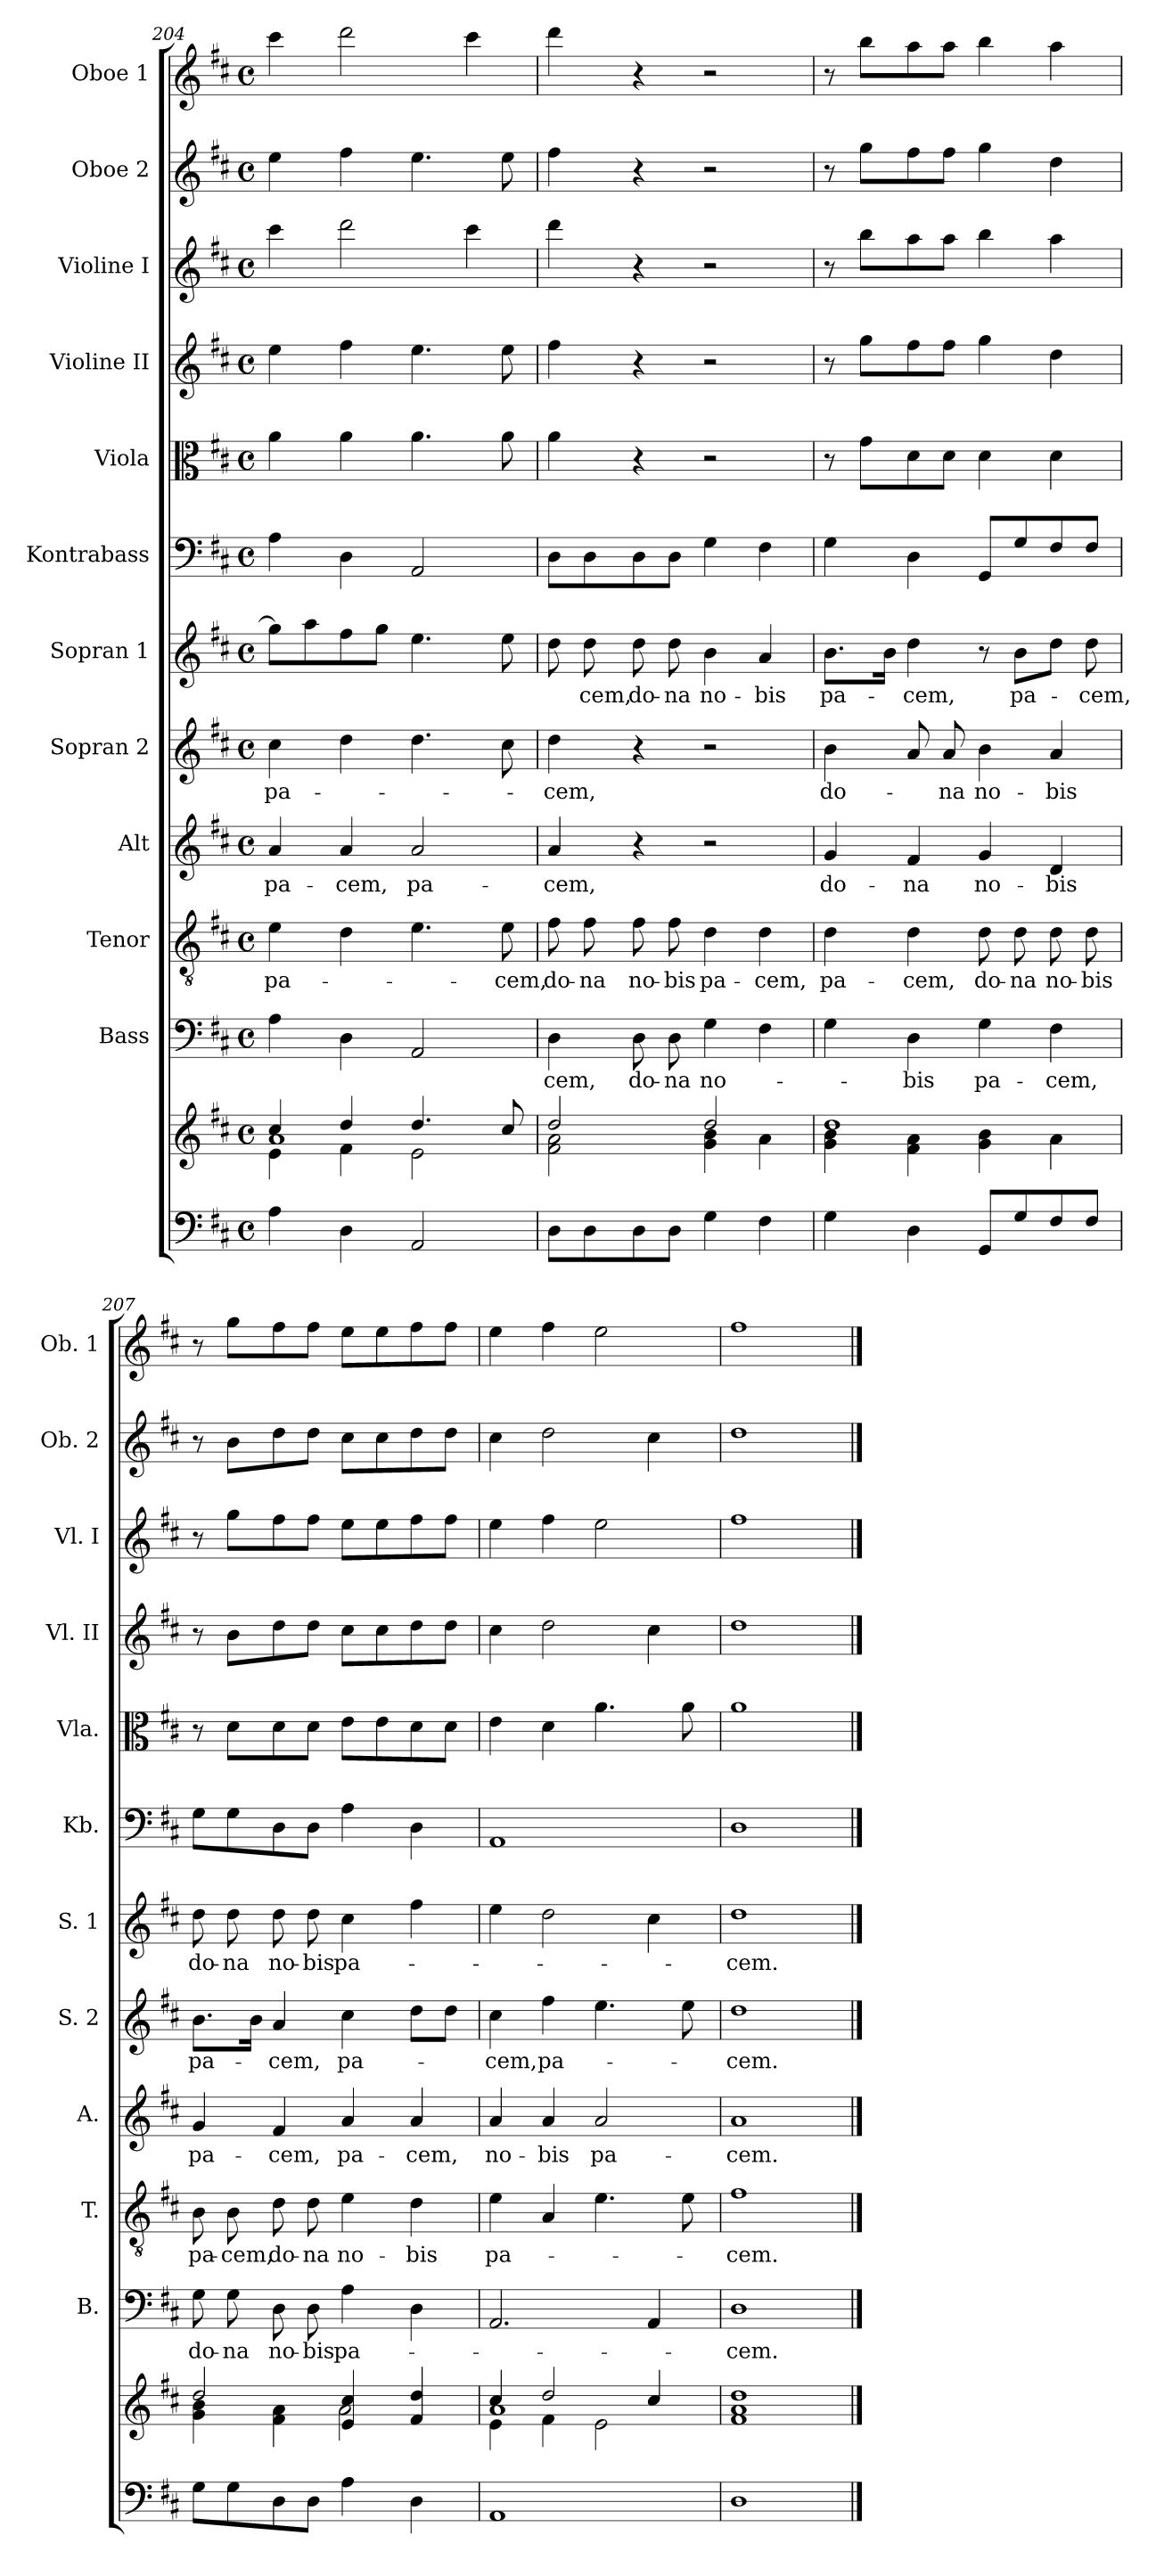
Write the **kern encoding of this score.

**kern	**kern	**kern	**text	**kern	**text	**kern	**text	**kern	**text	**kern	**text	**kern	**kern	**kern	**kern	**kern	**kern
*part12	*part12	*part11	*part11	*part10	*part10	*part9	*part9	*part8	*part8	*part7	*part7	*part6	*part5	*part4	*part3	*part2	*part1
*staff13	*staff12	*staff11	*staff11	*staff10	*staff10	*staff9	*staff9	*staff8	*staff8	*staff7	*staff7	*staff6	*staff5	*staff4	*staff3	*staff2	*staff1
*	*	*I"Bass	*	*I"Tenor	*	*I"Alt	*	*I"Sopran 2	*	*I"Sopran 1	*	*I"Kontrabass	*I"Viola	*I"Violine II	*I"Violine I	*I"Oboe 2	*I"Oboe 1
*	*	*I'B.	*	*I'T.	*	*I'A.	*	*I'S. 2	*	*I'S. 1	*	*I'Kb.	*I'Vla.	*I'Vl. II	*I'Vl. I	*I'Ob. 2	*I'Ob. 1
*clefF4	*clefG2	*clefF4	*	*clefGv2	*	*clefG2	*	*clefG2	*	*clefG2	*	*clefF4	*clefC3	*clefG2	*clefG2	*clefG2	*clefG2
*	*	*	*	*	*	*	*	*	*	*	*	*ITrd7c12	*	*	*	*	*
*k[f#c#]	*k[f#c#]	*k[f#c#]	*	*k[f#c#]	*	*k[f#c#]	*	*k[f#c#]	*	*k[f#c#]	*	*k[f#c#]	*k[f#c#]	*k[f#c#]	*k[f#c#]	*k[f#c#]	*k[f#c#]
*D:	*D:	*D:	*	*D:	*	*D:	*	*D:	*	*D:	*	*D:	*D:	*D:	*D:	*D:	*D:
*M4/4	*M4/4	*M4/4	*	*M4/4	*	*M4/4	*	*M4/4	*	*M4/4	*	*M4/4	*M4/4	*M4/4	*M4/4	*M4/4	*M4/4
*met(c)	*met(c)	*met(c)	*	*met(c)	*	*met(c)	*	*met(c)	*	*met(c)	*	*met(c)	*met(c)	*met(c)	*met(c)	*met(c)	*met(c)
=204	=204	=204	=204	=204	=204	=204	=204	=204	=204	=204	=204	=204	=204	=204	=204	=204	=204
*	*^	*	*	*	*	*	*	*	*	*	*	*	*	*	*	*	*
*	*	*^	*	*	*	*	*	*	*	*	*	*	*	*	*	*	*	*
!	!	!	!	!	!	!	!LO:LY:b	!	!LO:LY:b	!	!LO:LY:b	!	!	!	!	!	!	!	!
4A\	4cc#/	4e\	1a	4A\	.	4e\	pa-	4a/	pa-	4cc#\	pa-	8gg\L]	.	4AA\	4a\	4ee\	4ccc#\	4ee\	4ccc#\
.	.	.	.	.	.	.	.	.	.	.	.	8aa\	.	.	.	.	.	.	.
!	!	!	!	!	!	!	!	!	!LO:LY:b	!	!	!	!	!	!	!	!	!	!
4D\	4dd/	4f#\	.	4D\	.	4d\	.	4a/	-cem,	4dd\	.	8ff#\	.	4DD\	4a\	4ff#\	2ddd\	4ff#\	2ddd\
.	.	.	.	.	.	.	.	.	.	.	.	8gg\J	.	.	.	.	.	.	.
!	!	!	!	!	!	!	!	!	!LO:LY:b	!	!	!	!	!	!	!	!	!	!
2AA/	4.dd/	2e\	.	2AA/	.	4.e\	.	2a/	pa-	4.dd\	.	4.ee\	.	2AAA/	4.a\	4.ee\	.	4.ee\	.
.	.	.	.	.	.	.	.	.	.	.	.	.	.	.	.	.	4ccc#\	.	4ccc#\
!	!	!	!	!	!	!	!LO:LY:b	!	!	!	!	!	!	!	!	!	!	!	!
.	8cc#/	.	.	.	.	8e\	-cem,	.	.	8cc#\	.	8ee\	.	.	8a\	8ee\	.	8ee\	.
*	*	*v	*v	*	*	*	*	*	*	*	*	*	*	*	*	*	*	*	*
!!LO:PB:g=z
=205	=205	=205	=205	=205	=205	=205	=205	=205	=205	=205	=205	=205	=205	=205	=205	=205	=205	=205
!	!	!	!	!LO:LY:b	!	!LO:LY:b	!	!LO:LY:b	!	!LO:LY:b	!	!	!	!	!	!	!	!
8D\L	2dd/	2f#\ 2a\	4D\	-cem,	8f#\	do-	4a/	-cem,	4dd\	-cem,	8dd\	.	8DD\L	4a\	4ff#\	4ddd\	4ff#\	4ddd\
!	!	!	!	!	!	!LO:LY:b	!	!	!	!	!	!LO:LY:b	!	!	!	!	!	!
8D\	.	.	.	.	8f#\	-na	.	.	.	.	8dd\	-cem,	8DD\	.	.	.	.	.
!	!	!	!	!LO:LY:b	!	!LO:LY:b	!	!	!	!	!	!LO:LY:b	!	!	!	!	!	!
8D\	.	.	8D\	do-	8f#\	no-	4r	.	4r	.	8dd\	do-	8DD\	4r	4r	4r	4r	4r
!	!	!	!	!LO:LY:b	!	!LO:LY:b	!	!	!	!	!	!LO:LY:b	!	!	!	!	!	!
8D\J	.	.	8D\	-na	8f#\	-bis	.	.	.	.	8dd\	-na	8DD\J	.	.	.	.	.
!	!	!	!	!LO:LY:b	!	!LO:LY:b	!	!	!	!	!	!LO:LY:b	!	!	!	!	!	!
4G\	2dd/	4g\ 4b\	4G\	no-	4d\	pa-	2r	.	2r	.	4b\	no-	4GG\	2r	2r	2r	2r	2r
!	!	!	!	!	!	!LO:LY:b	!	!	!	!	!	!LO:LY:b	!	!	!	!	!	!
4F#\	.	4a\	4F#\	.	4d\	-cem,	.	.	.	.	4a/	-bis	4FF#\	.	.	.	.	.
=206	=206	=206	=206	=206	=206	=206	=206	=206	=206	=206	=206	=206	=206	=206	=206	=206	=206	=206
!	!	!	!	!	!	!LO:LY:b	!	!LO:LY:b	!	!LO:LY:b	!	!LO:LY:b	!	!	!	!	!	!
4G\	1dd	4g\ 4b\	4G\	.	4d\	pa-	4g/	do-	4b\	do-	8.b\L	pa-	4GG\	8r	8r	8r	8r	8r
.	.	.	.	.	.	.	.	.	.	.	.	.	.	8g\L	8gg\L	8bb\L	8gg\L	8bb\L
.	.	.	.	.	.	.	.	.	.	.	16b\Jk	.	.	.	.	.	.	.
!	!	!	!	!LO:LY:b	!	!LO:LY:b	!	!LO:LY:b	!	!	!	!LO:LY:b	!	!	!	!	!	!
4D\	.	4f#\ 4a\	4D\	-bis	4d\	-cem,	4f#/	-na	8a/	.	4dd\	-cem,	4DD\	8d\	8ff#\	8aa\	8ff#\	8aa\
!	!	!	!	!	!	!	!	!	!	!LO:LY:b	!	!	!	!	!	!	!	!
.	.	.	.	.	.	.	.	.	8a/	-na	.	.	.	8d\J	8ff#\J	8aa\J	8ff#\J	8aa\J
!	!	!	!	!LO:LY:b	!	!LO:LY:b	!	!LO:LY:b	!	!LO:LY:b	!	!	!	!	!	!	!	!
8GG/L	.	4g\ 4b\	4G\	pa-	8d\	do-	4g/	no-	4b\	no-	8r	.	8GGG/L	4d\	4gg\	4bb\	4gg\	4bb\
!	!	!	!	!	!	!LO:LY:b	!	!	!	!	!	!LO:LY:b	!	!	!	!	!	!
8G/	.	.	.	.	8d\	-na	.	.	.	.	8b\L	pa-	8GG/	.	.	.	.	.
!	!	!	!	!LO:LY:b	!	!LO:LY:b	!	!LO:LY:b	!	!LO:LY:b	!	!	!	!	!	!	!	!
8F#/	.	4a\	4F#\	-cem,	8d\	no-	4d/	-bis	4a/	-bis	8dd\J	.	8FF#/	4d\	4dd\	4aa\	4dd\	4aa\
!	!	!	!	!	!	!LO:LY:b	!	!	!	!	!	!LO:LY:b	!	!	!	!	!	!
8F#/J	.	.	.	.	8d\	-bis	.	.	.	.	8dd\	-cem,	8FF#/J	.	.	.	.	.
=207	=207	=207	=207	=207	=207	=207	=207	=207	=207	=207	=207	=207	=207	=207	=207	=207	=207	=207
!	!	!	!	!LO:LY:b	!	!LO:LY:b	!	!LO:LY:b	!	!LO:LY:b	!	!LO:LY:b	!	!	!	!	!	!
8G\L	2dd/	4g\ 4b\	8G\	do-	8B\	pa-	4g/	pa-	8.b\L	pa-	8dd\	do-	8GG\L	8r	8r	8r	8r	8r
!	!	!	!	!LO:LY:b	!	!LO:LY:b	!	!	!	!	!	!LO:LY:b	!	!	!	!	!	!
8G\	.	.	8G\	-na	8B\	-cem,	.	.	.	.	8dd\	-na	8GG\	8d\L	8b\L	8gg\L	8b\L	8gg\L
.	.	.	.	.	.	.	.	.	16b\Jk	.	.	.	.	.	.	.	.	.
!	!	!	!	!LO:LY:b	!	!LO:LY:b	!	!LO:LY:b	!	!LO:LY:b	!	!LO:LY:b	!	!	!	!	!	!
8D\	.	4f#\ 4a\	8D\	no-	8d\	do-	4f#/	-cem,	4a/	-cem,	8dd\	no-	8DD\	8d\	8dd\	8ff#\	8dd\	8ff#\
!	!	!	!	!LO:LY:b	!	!LO:LY:b	!	!	!	!	!	!LO:LY:b	!	!	!	!	!	!
8D\J	.	.	8D\	-bis	8d\	-na	.	.	.	.	8dd\	-bis	8DD\J	8d\J	8dd\J	8ff#\J	8dd\J	8ff#\J
!	!	!	!	!LO:LY:b	!	!LO:LY:b	!	!LO:LY:b	!	!LO:LY:b	!	!LO:LY:b	!	!	!	!	!	!
4A\	4e/ 4cc#/	2a\	4A\	pa-	4e\	no-	4a/	pa-	4cc#\	pa-	4cc#\	pa-	4AA\	8e\L	8cc#\L	8ee\L	8cc#\L	8ee\L
.	.	.	.	.	.	.	.	.	.	.	.	.	.	8e\	8cc#\	8ee\	8cc#\	8ee\
!	!	!	!	!	!	!LO:LY:b	!	!LO:LY:b	!	!	!	!	!	!	!	!	!	!
4D\	4f#/ 4dd/	.	4D\	.	4d\	-bis	4a/	-cem,	8dd\L	.	4ff#\	.	4DD\	8d\	8dd\	8ff#\	8dd\	8ff#\
.	.	.	.	.	.	.	.	.	8dd\J	.	.	.	.	8d\J	8dd\J	8ff#\J	8dd\J	8ff#\J
=208	=208	=208	=208	=208	=208	=208	=208	=208	=208	=208	=208	=208	=208	=208	=208	=208	=208	=208
*	*	*^	*	*	*	*	*	*	*	*	*	*	*	*	*	*	*	*
!	!	!	!	!	!	!	!LO:LY:b	!	!LO:LY:b	!	!LO:LY:b	!	!	!	!	!	!	!	!
1AA	4cc#/	4e\	1a	2.AA/	.	4e\	pa-	4a/	no-	4cc#\	-cem,	4ee\	.	1AAA	4e\	4cc#\	4ee\	4cc#\	4ee\
!	!	!	!	!	!	!	!	!	!LO:LY:b	!	!LO:LY:b	!	!	!	!	!	!	!	!
.	2dd/	4f#\	.	.	.	4A/	.	4a/	-bis	4ff#\	pa-	2dd\	.	.	4d\	2dd\	4ff#\	2dd\	4ff#\
!	!	!	!	!	!	!	!	!	!LO:LY:b	!	!	!	!	!	!	!	!	!	!
.	.	2e\	.	.	.	4.e\	.	2a/	pa-	4.ee\	.	.	.	.	4.a\	.	2ee\	.	2ee\
.	4cc#/	.	.	4AA/	.	.	.	.	.	.	.	4cc#\	.	.	.	4cc#\	.	4cc#\	.
.	.	.	.	.	.	8e\	.	.	.	8ee\	.	.	.	.	8a\	.	.	.	.
*	*v	*v	*v	*	*	*	*	*	*	*	*	*	*	*	*	*	*	*	*
=209	=209	=209	=209	=209	=209	=209	=209	=209	=209	=209	=209	=209	=209	=209	=209	=209	=209
!	!	!	!LO:LY:b	!	!LO:LY:b	!	!LO:LY:b	!	!LO:LY:b	!	!LO:LY:b	!	!	!	!	!	!
1D	1f# 1a 1dd	1D	-cem.	1f#	-cem.	1a	-cem.	1dd	-cem.	1dd	-cem.	1DD	1a	1dd	1ff#	1dd	1ff#
==	==	==	==	==	==	==	==	==	==	==	==	==	==	==	==	==	==
*-	*-	*-	*-	*-	*-	*-	*-	*-	*-	*-	*-	*-	*-	*-	*-	*-	*-
